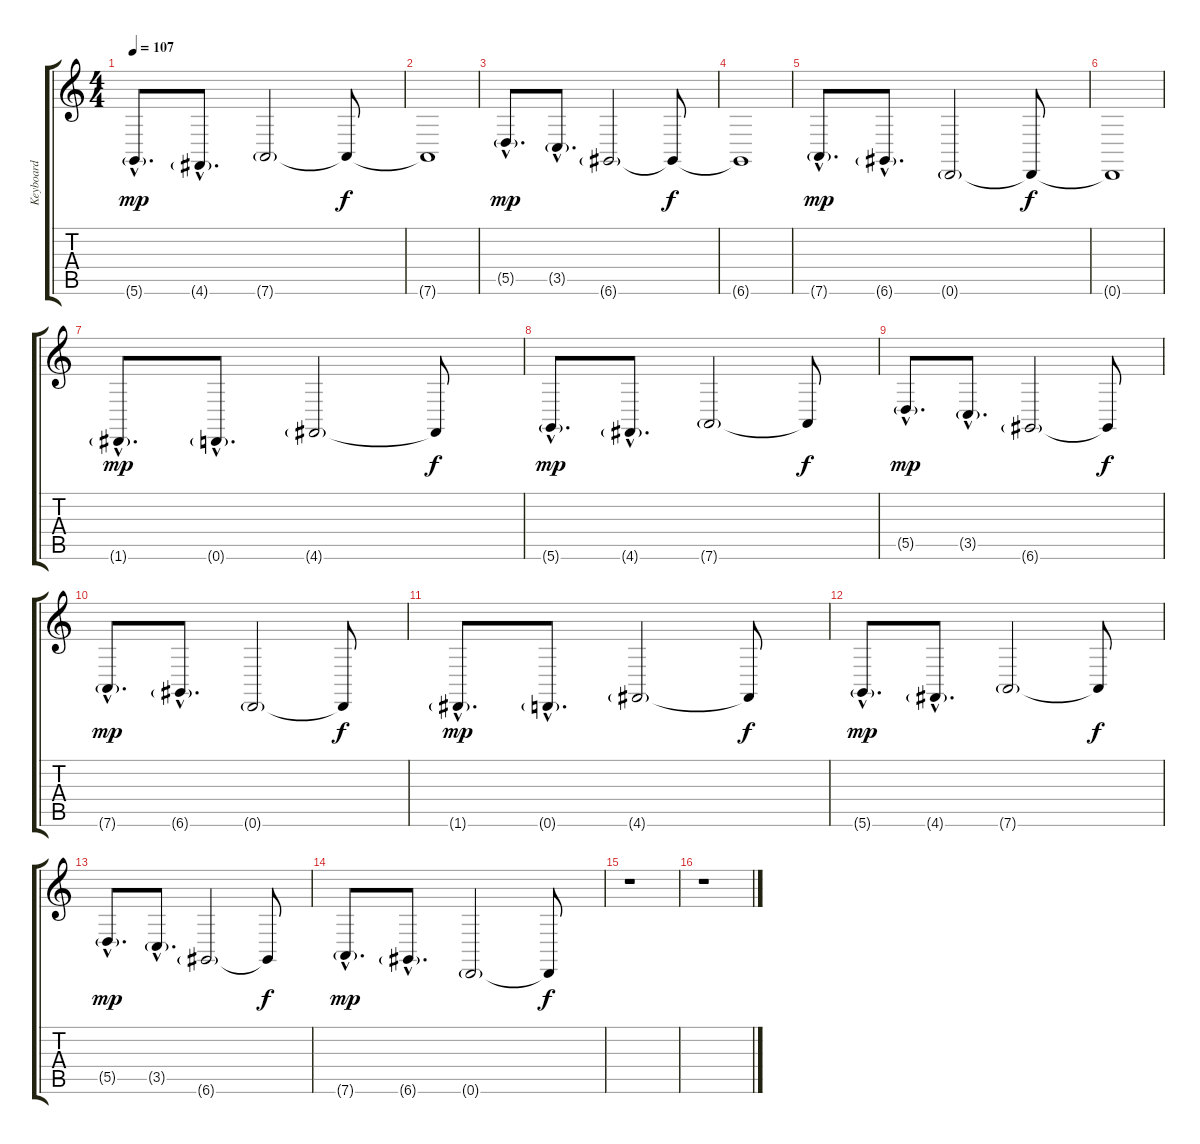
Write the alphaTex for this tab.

\track ("Keyboard" "Keyboard") {instrument stringensemble1}
\staff {score tabs}
\tuning (E4 B3 G3 D3 A2 D2) {hide}
\ts (4 4)
\tempo 107
\clef g2
\ks c
5.6{g hac}.8{d dy mp} 4.6{g hac}.8{d} 7.6{g}.2 7.6{t}.8{dy f} |
7.6{t}.1 |
5.5{g hac}.8{d dy mp} 3.5{g hac}.8{d} 6.6{g}.2 6.6{t}.8{dy f} |
6.6{t}.1 |
7.6{g hac}.8{d dy mp} 6.6{g hac}.8{d} 0.6{g}.2 0.6{t}.8{dy f} |
0.6{t}.1 |
1.6{g hac}.8{d dy mp} 0.6{g hac}.8{d} 4.6{g}.2 4.6{t}.8{dy f} |
5.6{g hac}.8{d dy mp} 4.6{g hac}.8{d} 7.6{g}.2 7.6{t}.8{dy f} |
5.5{g hac}.8{d dy mp} 3.5{g hac}.8{d} 6.6{g}.2 6.6{t}.8{dy f} |
7.6{g hac}.8{d dy mp} 6.6{g hac}.8{d} 0.6{g}.2 0.6{t}.8{dy f} |
1.6{g hac}.8{d dy mp} 0.6{g hac}.8{d} 4.6{g}.2 4.6{t}.8{dy f} |
5.6{g hac}.8{d dy mp} 4.6{g hac}.8{d} 7.6{g}.2 7.6{t}.8{dy f} |
5.5{g hac}.8{d dy mp} 3.5{g hac}.8{d} 6.6{g}.2 6.6{t}.8{dy f} |
7.6{g hac}.8{d dy mp} 6.6{g hac}.8{d} 0.6{g}.2 0.6{t}.8{dy f} |
r.1 |
r.1
